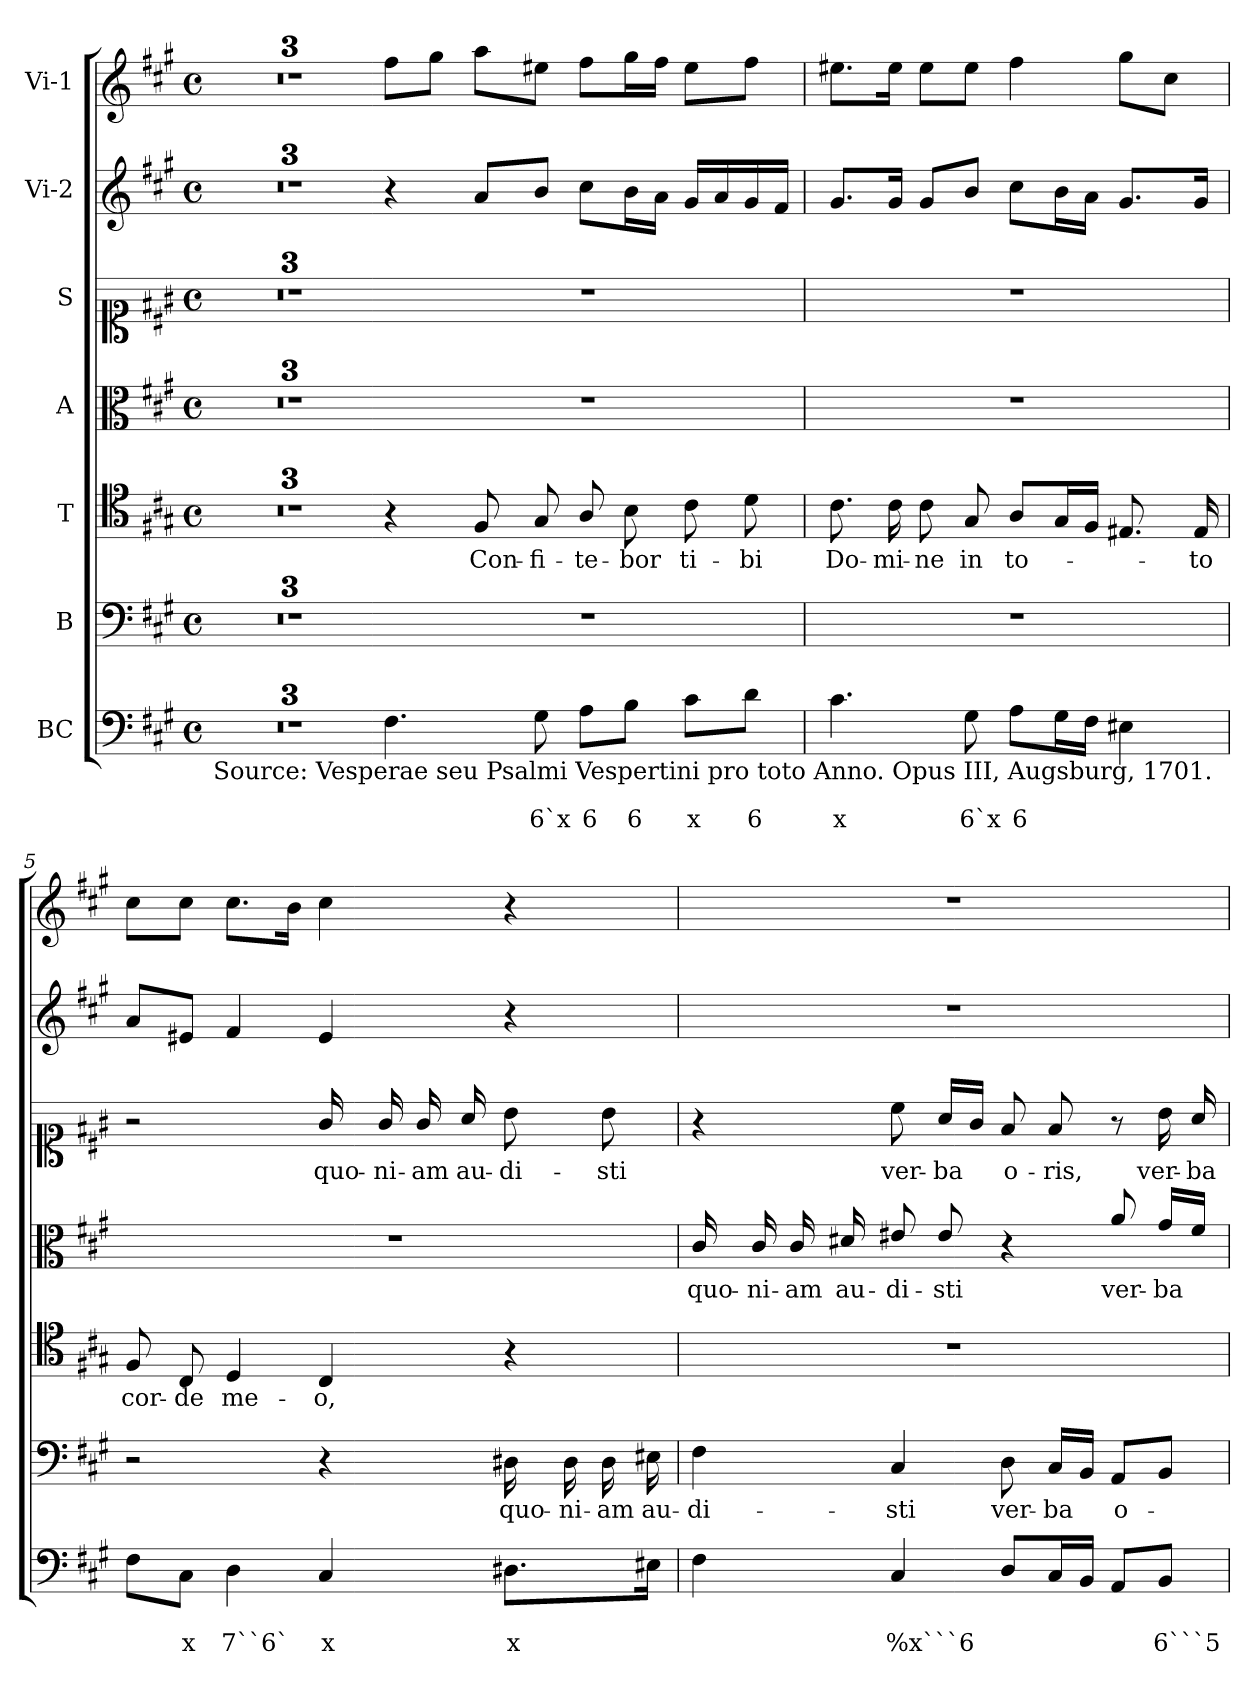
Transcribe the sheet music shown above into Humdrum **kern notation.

**kern	**text	**text	**kern	**text	**kern	**text	**kern	**text	**kern	**text	**kern	**kern
*part7	*part7	*part7	*part6	*part6	*part5	*part5	*part4	*part4	*part3	*part3	*part2	*part1
*staff7	*staff7	*staff7	*staff6	*staff6	*staff5	*staff5	*staff4	*staff4	*staff3	*staff3	*staff2	*staff1
*I"BC	*	*	*I"B	*	*I"T	*	*I"A	*	*I"S	*	*I"Vi-2	*I"Vi-1
*clefF4	*	*	*clefF4	*	*clefC4	*	*clefC3	*	*clefC1	*	*clefG2	*clefG2
*k[f#c#g#]	*	*	*k[f#c#g#]	*	*k[f#c#g#]	*	*k[f#c#g#]	*	*k[f#c#g#]	*	*k[f#c#g#]	*k[f#c#g#]
*A:	*	*	*A:	*	*A:	*	*A:	*	*A:	*	*A:	*A:
*M4/4	*	*	*M4/4	*	*M4/4	*	*M4/4	*	*M4/4	*	*M4/4	*M4/4
*met(c)	*	*	*met(c)	*	*met(c)	*	*met(c)	*	*met(c)	*	*met(c)	*met(c)
=1	=1	=1	=1	=1	=1	=1	=1	=1	=1	=1	=1	=1
!LO:TX:b:t=Source&colon; Vesperae seu Psalmi Vespertini pro toto Anno. Opus III, Augsburg, 1701.	!	!	!	!	!	!	!	!	!	!	!	!
1ryy	.	.	1ryy	.	1ryy	.	1ryy	.	1ryy	.	1ryy	1ryy
=2	=2	=2	=2	=2	=2	=2	=2	=2	=2	=2	=2	=2
1r	.	.	1r	.	1r	.	1r	.	1r	.	1r	1r
=3	=3	=3	=3	=3	=3	=3	=3	=3	=3	=3	=3	=3
*	*	*	*	*	*clefGv2	*	*clefG2	*	*clefG2	*	*	*
1ryy	.	.	1ryy	.	1ryy	.	1ryy	.	1ryy	.	1ryy	1ryy
=3X1-	=3X1-	=3X1-	=3X1-	=3X1-	=3X1-	=3X1-	=3X1-	=3X1-	=3X1-	=3X1-	=3X1-	=3X1-
4.F#\	.	.	1r	.	4r	.	1r	.	1r	.	4r	8ff#\L
.	.	.	.	.	.	.	.	.	.	.	.	8gg#\J
!	!	!	!	!	!	!LO:LY:b	!	!	!	!	!	!
.	.	.	.	.	8F#/	Con-	.	.	.	.	8a/L	8aa\L
!	!	!LO:LY:b	!	!	!	!LO:LY:b	!	!	!	!	!	!
8G#\	.	6`x	.	.	8G#/	-fi-	.	.	.	.	8b/J	8ee#X\J
!	!	!LO:LY:b	!	!	!	!LO:LY:b	!	!	!	!	!	!
8A\L	.	6	.	.	8A/	-te-	.	.	.	.	8cc#\L	8ff#\L
!	!	!LO:LY:b	!	!	!	!LO:LY:b	!	!	!	!	!	!
8B\J	.	6	.	.	8B\	-bor	.	.	.	.	16b\L	16gg#\L
.	.	.	.	.	.	.	.	.	.	.	16a\JJ	16ff#\JJ
!	!	!LO:LY:b	!	!	!	!LO:LY:b	!	!	!	!	!	!
8c#\L	.	x	.	.	8c#\	ti-	.	.	.	.	16g#/LL	8ee#\L
.	.	.	.	.	.	.	.	.	.	.	16a/	.
!	!	!LO:LY:b	!	!	!	!LO:LY:b	!	!	!	!	!	!
8d\J	.	6	.	.	8d\	-bi	.	.	.	.	16g#/	8ff#\J
.	.	.	.	.	.	.	.	.	.	.	16f#/JJ	.
=4	=4	=4	=4	=4	=4	=4	=4	=4	=4	=4	=4	=4
!	!	!LO:LY:b	!	!	!	!LO:LY:b	!	!	!	!	!	!
4.c#\	.	x	1r	.	8.c#\	Do-	1r	.	1r	.	8.g#/L	8.ee#X\L
!	!	!	!	!	!	!LO:LY:b	!	!	!	!	!	!
.	.	.	.	.	16c#\	-mi-	.	.	.	.	16g#/Jk	16ee#\Jk
!	!	!	!	!	!	!LO:LY:b	!	!	!	!	!	!
.	.	.	.	.	8c#\	-ne	.	.	.	.	8g#/L	8ee#\L
!	!	!LO:LY:b	!	!	!	!LO:LY:b	!	!	!	!	!	!
8G#\	.	6`x	.	.	8G#/	in	.	.	.	.	8b/J	8ee#\J
!	!	!LO:LY:b	!	!	!	!LO:LY:b	!	!	!	!	!	!
8A\L	.	6	.	.	8A/L	to-	.	.	.	.	8cc#\L	4ff#\
16G#\L	.	.	.	.	16G#/L	.	.	.	.	.	16b\L	.
16F#\JJ	.	.	.	.	16F#/JJ	.	.	.	.	.	16a\JJ	.
4E#X\	.	.	.	.	8.E#X/	.	.	.	.	.	8.g#/L	8gg#\L
.	.	.	.	.	.	.	.	.	.	.	.	8cc#\J
!	!	!	!	!	!	!LO:LY:b	!	!	!	!	!	!
.	.	.	.	.	16E#/	-to	.	.	.	.	16g#/Jk	.
=5	=5	=5	=5	=5	=5	=5	=5	=5	=5	=5	=5	=5
!	!	!	!	!	!	!LO:LY:b	!	!	!	!	!	!
8F#\L	.	.	2r	.	8F#/	cor-	1r	.	2r	.	8a/L	8cc#\L
!	!	!LO:LY:b	!	!	!	!LO:LY:b	!	!	!	!	!	!
8C#\J	.	x	.	.	8C#/	-de	.	.	.	.	8e#X/J	8cc#\J
!	!	!LO:LY:b	!	!	!	!LO:LY:b	!	!	!	!	!	!
4D\	.	7``6`	.	.	4D/	me-	.	.	.	.	4f#/	8.cc#\L
.	.	.	.	.	.	.	.	.	.	.	.	16b\Jk
!	!	!LO:LY:b	!	!	!	!LO:LY:b	!	!	!	!LO:LY:b	!	!
4C#/	.	x	4r	.	4C#/	-o,	.	.	16g#/	quo-	4e#/	4cc#\
!	!	!	!	!	!	!	!	!	!	!LO:LY:b	!	!
.	.	.	.	.	.	.	.	.	16g#/	-ni-	.	.
!	!	!	!	!	!	!	!	!	!	!LO:LY:b	!	!
.	.	.	.	.	.	.	.	.	16g#/	-am	.	.
!	!	!	!	!	!	!	!	!	!	!LO:LY:b	!	!
.	.	.	.	.	.	.	.	.	16a/	au-	.	.
!	!	!LO:LY:b	!	!LO:LY:b	!	!	!	!	!	!LO:LY:b	!	!
8.D#X\L	.	x	16D#X\	quo-	4r	.	.	.	8b\	-di-	4r	4r
!	!	!	!	!LO:LY:b	!	!	!	!	!	!	!	!
.	.	.	16D#\	-ni-	.	.	.	.	.	.	.	.
!	!	!	!	!LO:LY:b	!	!	!	!	!	!LO:LY:b	!	!
.	.	.	16D#\	-am	.	.	.	.	8b\	-sti	.	.
!	!	!	!	!LO:LY:b	!	!	!	!	!	!	!	!
16E#X\Jk	.	.	16E#X\	au-	.	.	.	.	.	.	.	.
!!LO:LB:g=z
=6	=6	=6	=6	=6	=6	=6	=6	=6	=6	=6	=6	=6
!	!	!	!	!LO:LY:b	!	!	!	!LO:LY:b	!	!	!	!
4F#\	.	.	4F#\	-di-	1r	.	16c#/	quo-	4r	.	1r	1r
!	!	!	!	!	!	!	!	!LO:LY:b	!	!	!	!
.	.	.	.	.	.	.	16c#/	-ni-	.	.	.	.
!	!	!	!	!	!	!	!	!LO:LY:b	!	!	!	!
.	.	.	.	.	.	.	16c#/	-am	.	.	.	.
!	!	!	!	!	!	!	!	!LO:LY:b	!	!	!	!
.	.	.	.	.	.	.	16d#X/	au-	.	.	.	.
!	!	!LO:LY:b	!	!LO:LY:b	!	!	!	!LO:LY:b	!	!LO:LY:b	!	!
4C#/	.	%x```6	4C#/	-sti	.	.	8e#X/	-di-	8cc#\	ver-	.	.
!	!	!	!	!	!	!	!	!LO:LY:b	!	!LO:LY:b	!	!
.	.	.	.	.	.	.	8e#/	-sti	16a/LL	-ba	.	.
.	.	.	.	.	.	.	.	.	16g#/JJ	.	.	.
!	!	!	!	!LO:LY:b	!	!	!	!	!	!LO:LY:b	!	!
8D/L	.	.	8D\	ver-	.	.	4r	.	8f#/	o-	.	.
!	!	!	!	!LO:LY:b	!	!	!	!	!	!LO:LY:b	!	!
16C#/L	.	.	16C#/LL	-ba	.	.	.	.	8f#/	-ris,	.	.
16BB/JJ	.	.	16BB/JJ	.	.	.	.	.	.	.	.	.
!	!	!	!	!LO:LY:b	!	!	!	!LO:LY:b	!	!	!	!
8AA/L	.	.	8AA/L	o-	.	.	8a/	ver-	8r	.	.	.
!	!	!LO:LY:b	!	!	!	!	!	!LO:LY:b	!	!LO:LY:b	!	!
8BB/J	.	6```5	8BB/J	.	.	.	16g#/LL	-ba	16b\	ver-	.	.
!	!	!	!	!	!	!	!	!	!	!LO:LY:b	!	!
.	.	.	.	.	.	.	16f#/JJ	.	16a/	-ba	.	.
=	=	=	=	=	=	=	=	=	=	=	=	=
*-	*-	*-	*-	*-	*-	*-	*-	*-	*-	*-	*-	*-
